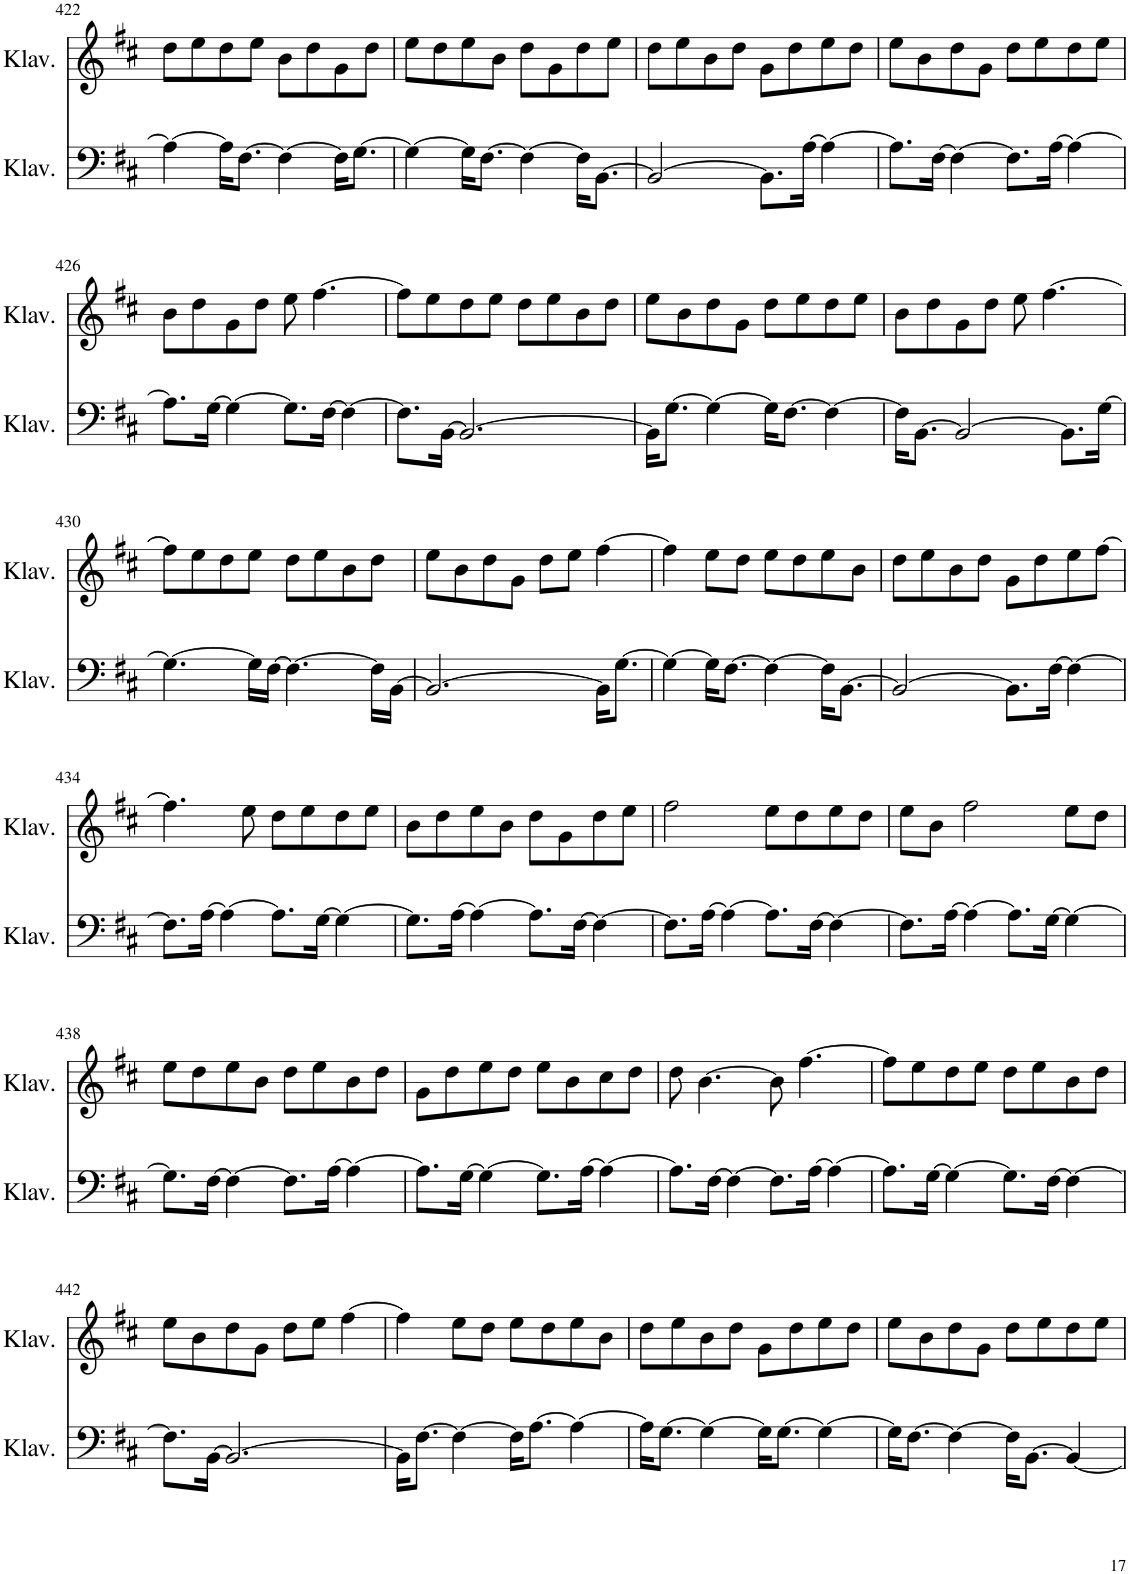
**kern	**kern
*part2	*part1
*staff2	*staff1
*I"Klavier	*I"Klavier
*I'Klav.	*I'Klav.
!!LO:PB:g=z
*clefF4	*clefG2
*k[f#c#]	*k[f#c#]
*M4/4	*M4/4
=422	=422
4A\_	8dd\L
.	8ee\
16A\KL]	8dd\
[8.F#\J	.
.	8ee\J
4F#\_	8b\L
.	8dd\
16F#\KL]	8g\
[8.G\J	.
.	8dd\J
=423	=423
4G\_	8ee\L
.	8dd\
16G\KL]	8ee\
[8.F#\J	.
.	8b\J
4F#\_	8dd\L
.	8g\
16F#\KL]	8dd\
[8.BB\J	.
.	8ee\J
=424	=424
2BB/_	8dd\L
.	8ee\
.	8b\
.	8dd\J
8.BB\L]	8g\L
.	8dd\
[16A\Jk	.
4A\_	8ee\
.	8dd\J
=425	=425
8.A\L]	8ee\L
.	8b\
[16F#\Jk	.
4F#\_	8dd\
.	8g\J
8.F#\L]	8dd\L
.	8ee\
[16A\Jk	.
4A\_	8dd\
.	8ee\J
!!LO:LB:g=z
=426	=426
8.A\L]	8b\L
.	8dd\
[16G\Jk	.
4G\_	8g\
.	8dd\J
8.G\L]	8ee\
.	[4.ff#\
[16F#\Jk	.
4F#\_	.
=427	=427
8.F#\L]	8ff#\L]
.	8ee\
[16BB\Jk	.
2.BB/_	8dd\
.	8ee\J
.	8dd\L
.	8ee\
.	8b\
.	8dd\J
=428	=428
16BB\KL]	8ee\L
[8.G\J	.
.	8b\
4G\_	8dd\
.	8g\J
16G\KL]	8dd\L
[8.F#\J	.
.	8ee\
4F#\_	8dd\
.	8ee\J
=429	=429
16F#\KL]	8b\L
[8.BB\J	.
.	8dd\
2BB/_	8g\
.	8dd\J
.	8ee\
.	[4.ff#\
8.BB\L]	.
[16G\Jk	.
!!LO:LB:g=z
=430	=430
4.G\_	8ff#\L]
.	8ee\
.	8dd\
16G\LL]	8ee\J
[16F#\JJ	.
4.F#\_	8dd\L
.	8ee\
.	8b\
16F#\LL]	8dd\J
[16BB\JJ	.
=431	=431
2.BB/_	8ee\L
.	8b\
.	8dd\
.	8g\J
.	8dd\L
.	8ee\J
16BB\KL]	[4ff#\
[8.G\J	.
=432	=432
4G\_	4ff#\]
16G\KL]	8ee\L
[8.F#\J	.
.	8dd\J
4F#\_	8ee\L
.	8dd\
16F#\KL]	8ee\
[8.BB\J	.
.	8b\J
=433	=433
2BB/_	8dd\L
.	8ee\
.	8b\
.	8dd\J
8.BB\L]	8g\L
.	8dd\
[16F#\Jk	.
4F#\_	8ee\
.	[8ff#\J
!!LO:LB:g=z
=434	=434
8.F#\L]	4.ff#\]
[16A\Jk	.
4A\_	.
.	8ee\
8.A\L]	8dd\L
.	8ee\
[16G\Jk	.
4G\_	8dd\
.	8ee\J
=435	=435
8.G\L]	8b\L
.	8dd\
[16A\Jk	.
4A\_	8ee\
.	8b\J
8.A\L]	8dd\L
.	8g\
[16F#\Jk	.
4F#\_	8dd\
.	8ee\J
=436	=436
8.F#\L]	2ff#\
[16A\Jk	.
4A\_	.
8.A\L]	8ee\L
.	8dd\
[16F#\Jk	.
4F#\_	8ee\
.	8dd\J
=437	=437
8.F#\L]	8ee\L
.	8b\J
[16A\Jk	.
4A\_	2ff#\
8.A\L]	.
[16G\Jk	.
4G\_	8ee\L
.	8dd\J
!!LO:LB:g=z
=438	=438
8.G\L]	8ee\L
.	8dd\
[16F#\Jk	.
4F#\_	8ee\
.	8b\J
8.F#\L]	8dd\L
.	8ee\
[16A\Jk	.
4A\_	8b\
.	8dd\J
=439	=439
8.A\L]	8g\L
.	8dd\
[16G\Jk	.
4G\_	8ee\
.	8dd\J
8.G\L]	8ee\L
.	8b\
[16A\Jk	.
4A\_	8cc#\
.	8dd\J
=440	=440
8.A\L]	8dd\
.	[4.b\
[16F#\Jk	.
4F#\_	.
8.F#\L]	8b\]
.	[4.ff#\
[16A\Jk	.
4A\_	.
=441	=441
8.A\L]	8ff#\L]
.	8ee\
[16G\Jk	.
4G\_	8dd\
.	8ee\J
8.G\L]	8dd\L
.	8ee\
[16F#\Jk	.
4F#\_	8b\
.	8dd\J
!!LO:LB:g=z
=442	=442
8.F#\L]	8ee\L
.	8b\
[16BB\Jk	.
2.BB/_	8dd\
.	8g\J
.	8dd\L
.	8ee\J
.	[4ff#\
=443	=443
16BB\KL]	4ff#\]
[8.F#\J	.
4F#\_	8ee\L
.	8dd\J
16F#\KL]	8ee\L
[8.A\J	.
.	8dd\
4A\_	8ee\
.	8b\J
=444	=444
16A\KL]	8dd\L
[8.G\J	.
.	8ee\
4G\_	8b\
.	8dd\J
16G\KL]	8g\L
[8.G\J	.
.	8dd\
4G\_	8ee\
.	8dd\J
=445	=445
16G\KL]	8ee\L
[8.F#\J	.
.	8b\
4F#\_	8dd\
.	8g\J
16F#\KL]	8dd\L
[8.BB\J	.
.	8ee\
4BB/_	8dd\
.	8ee\J
=	=
*-	*-
